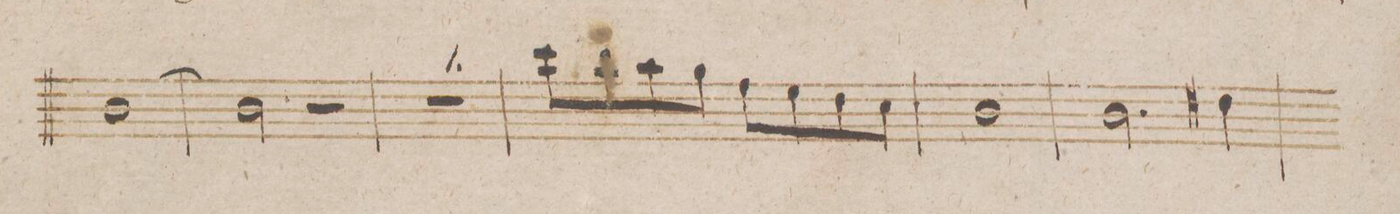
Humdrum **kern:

**kern	**dynam
*I"Clarinetto 1mo in B.	*
*clefG2	*
*k[b-]	*
*met(c)	*
*M4/4	*
[>1a	.
=136	=136
2a\]	.
2r	.
=137	=137
1r	.
=138	=138
8bb-\L	.
8aa\	.
8gg\	.
8ff\J	.
8ee\L	.
8dd\	.
8cc\	.
8b-\J	.
=139	=139
1a	.
=140	=140
2.a\	.
4cc#X\	.
=141	=141
*-	*-
